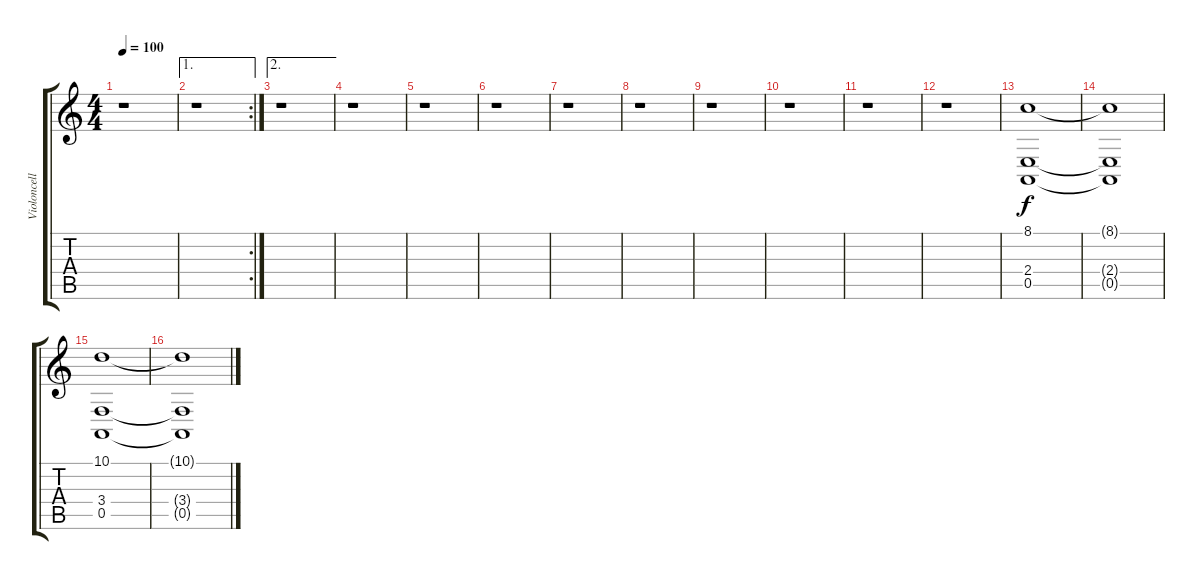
\track ("Violoncelle" "Violoncell") {instrument stringensemble1}
\staff {score tabs}
\tuning (E4 B3 G3 D3 A2 E2) {hide}
\ts (4 4)
\tempo 100
\clef g2
\ks c
r.1{dy f} |
\ae 1
\rc 2
r.1 |
\ae 2
r.1 |
r.1 |
r.1 |
r.1 |
r.1 |
r.1 |
r.1 |
r.1 |
r.1 |
r.1 |
(8.1 2.4 0.5).1 |
(8.1{t} 2.4{t} 0.5{t}).1 |
(10.1 3.4 0.5).1 |
(10.1{t} 3.4{t} 0.5{t}).1
